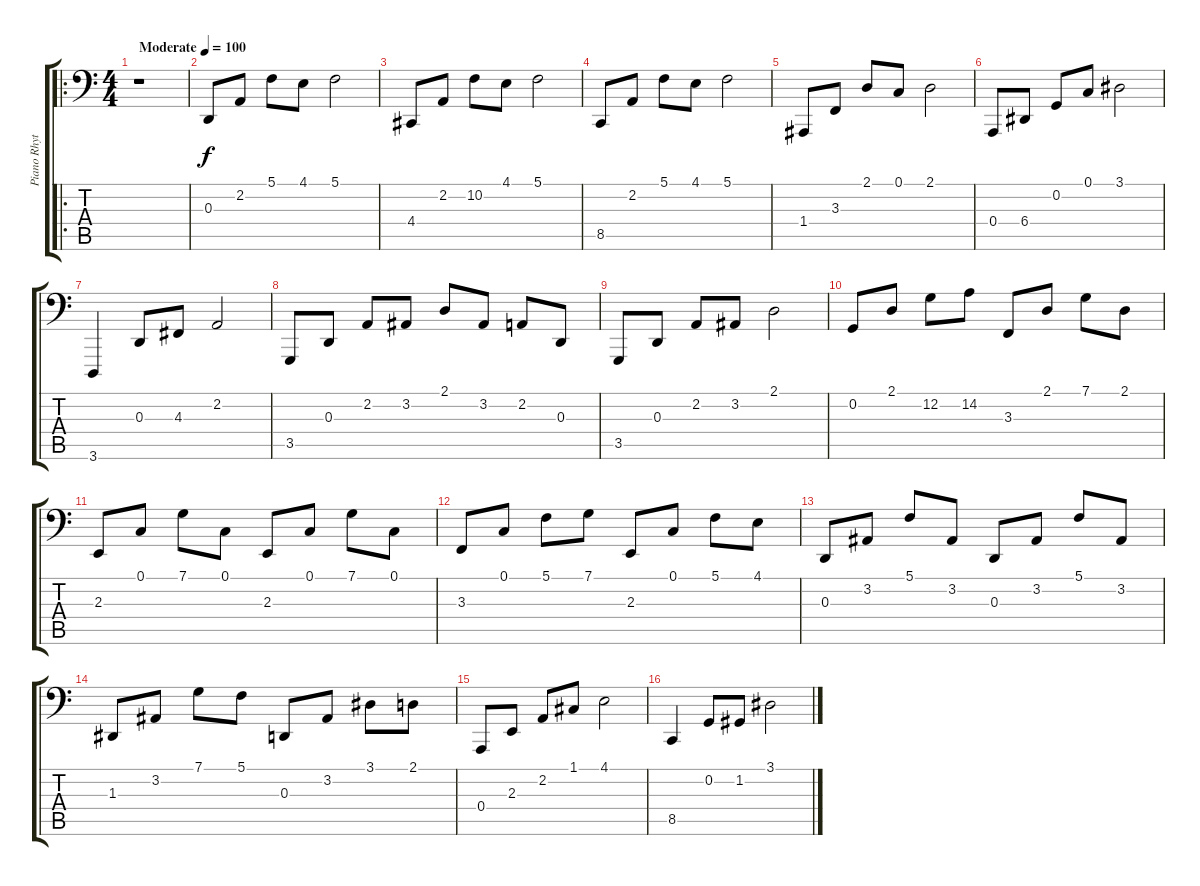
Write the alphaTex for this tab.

\track ("Piano Rhythm" "Piano Rhyt") {instrument acousticgrandpiano}
\staff {score tabs}
\tuning (C3 G2 D2 A1 E1 B0) {hide}
\ro
\ts (4 4)
\tempo (100 "Moderate")
\clef f4
\ks c
r.1{dy f instrument acousticgrandpiano} |
0.3.8 2.2.8 5.1.8 4.1.8 5.1.2 |
4.4.8 2.2.8 10.2.8 4.1.8 5.1.2 |
8.5.8 2.2.8 5.1.8 4.1.8 5.1.2 |
1.4.8 3.3.8 2.1.8 0.1.8 2.1.2 |
0.4.8 6.4.8 0.2.8 0.1.8 3.1.2 |
3.6.4 0.3.8 4.3.8 2.2.2 |
3.5.8 0.3.8 2.2.8 3.2.8 2.1.8 3.2.8 2.2.8 0.3.8 |
3.5.8 0.3.8 2.2.8 3.2.8 2.1.2 |
0.2.8 2.1.8 12.2.8 14.2.8 3.3.8 2.1.8 7.1.8 2.1.8 |
2.3.8 0.1.8 7.1.8 0.1.8 2.3.8 0.1.8 7.1.8 0.1.8 |
3.3.8 0.1.8 5.1.8 7.1.8 2.3.8 0.1.8 5.1.8 4.1.8 |
0.3.8 3.2.8 5.1.8 3.2.8 0.3.8 3.2.8 5.1.8 3.2.8 |
1.3.8 3.2.8 7.1.8 5.1.8 0.3.8 3.2.8 3.1.8 2.1.8 |
0.4.8 2.3.8 2.2.8 1.1.8 4.1.2 |
8.5.4 0.2.8 1.2.8 3.1.2
